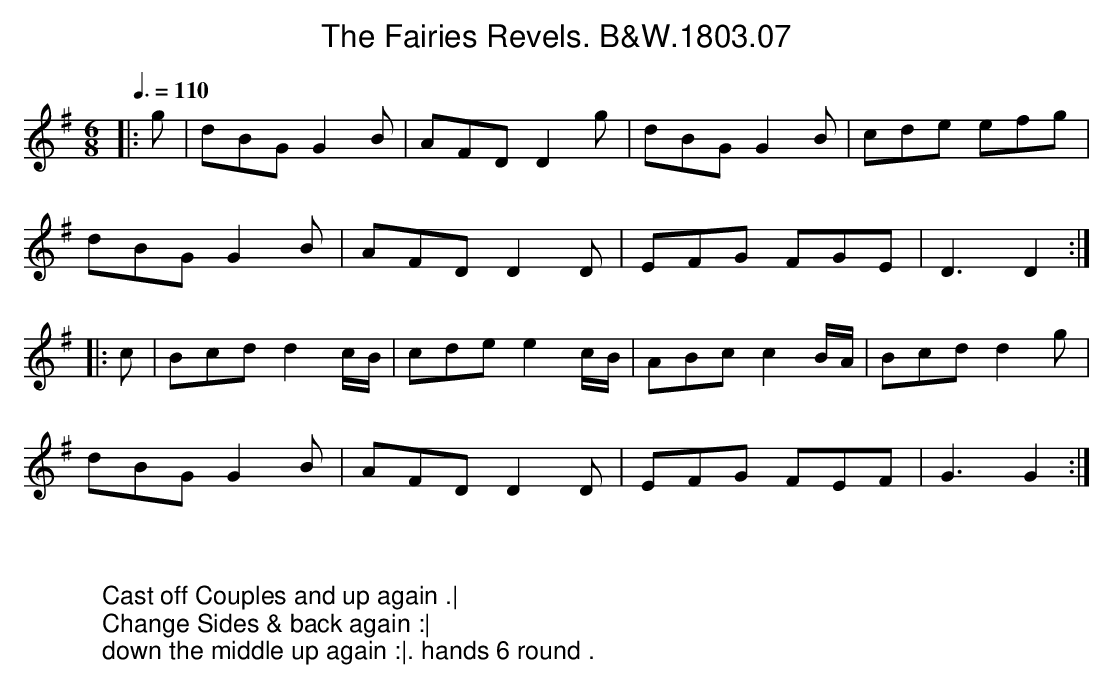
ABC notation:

X:1
T:Fairies Revels. B&W.1803.07, The
M:6/8
L:1/8
Q:3/8=110
K:G
|:g|dBG G2B|AFD D2g|dBG G2B|cde efg|
dBG G2B|AFD D2D|EFG FGE|D3 D2:|
|:c|Bcd d2 c/B/|cde e2 c/B/|ABc c2 B/A/|Bcd d2g|
dBG G2B|AFD D2D|EFG FEF|G3G2:|
W:
W:
W:Cast off Couples and up again .|
W:Change Sides & back again :|
W:down the middle up again :|. hands 6 round .
